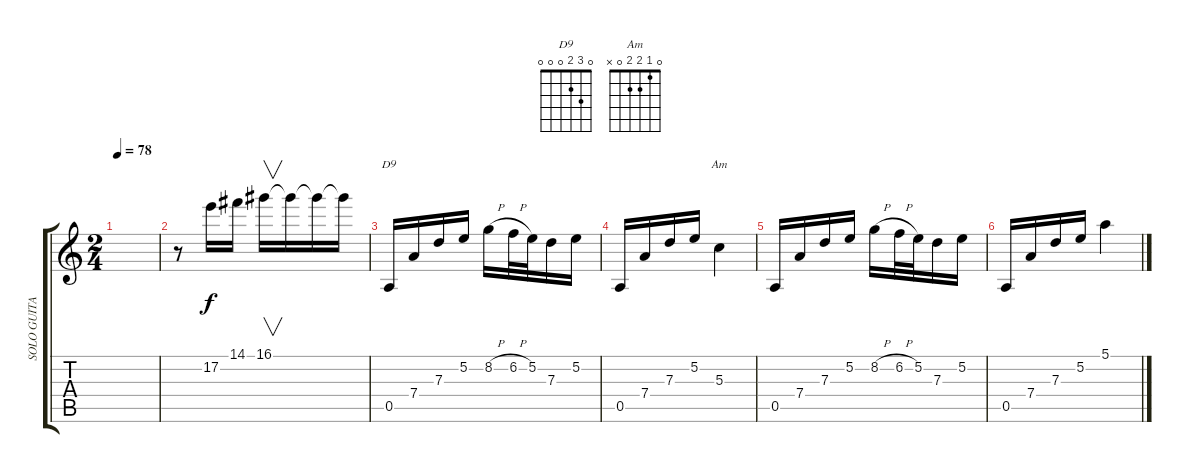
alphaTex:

\track ("SOLO GUITAR" "SOLO GUITA") {instrument overdrivenguitar}
\staff {score tabs}
\tuning (E4 B3 G3 D3 A2 E2) {hide}
\chord ("D9" 0 3 2 0 0 0)
\chord ("Am" 0 1 2 2 0 x)
\ts (2 4)
\tempo 78
\clef g2
\ks c
|
r.8 17.2.16 14.1.16 16.1.16{v} 16.1{t}.16 16.1{t}.16 16.1{t}.16 |
0.5.16{ch "D9"} 7.4.16 7.3.16 5.2.16 8.2{h}.16 6.2{h}.32 5.2.32 7.3.16 5.2.16 |
0.5.16 7.4.16 7.3.16 5.2.16 5.3.4{ch "Am"} |
0.5.16 7.4.16 7.3.16 5.2.16 8.2{h}.16 6.2{h}.32 5.2.32 7.3.16 5.2.16 |
0.5.16 7.4.16 7.3.16 5.2.16 5.1.4
